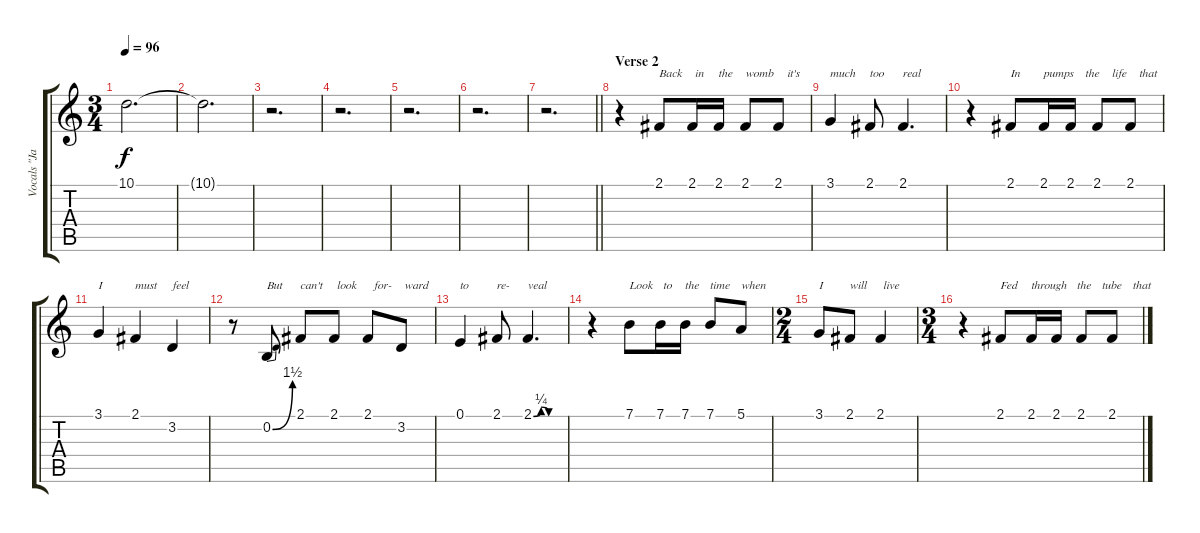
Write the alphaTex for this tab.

\track ("Vocals \"James Hetfield\"" "Vocals \"Ja") {instrument bassoon}
\staff {score tabs}
\tuning (E4 B3 G3 D3 A2 E2) {hide}
\ts (3 4)
\tempo 96
\clef g2
\ks c
10.1{t}.2{d dy f} |
10.1{t}.2{d} |
r.2{d volume 16} |
r.2{d} |
r.2{d} |
r.2{d} |
\barLineRight lightlight
r.2{d} |
\section ("" "Verse 2")
r.4 2.1.8{txt "Back"} 2.1.16{txt " in"} 2.1.16{txt "the"} 2.1.8{txt "womb"} 2.1.8{txt "   it's"} |
3.1.4{txt "much"} 2.1.8{txt "too"} 2.1.4{d txt "real"} |
r.4 2.1.8{txt "In"} 2.1.16{txt "pumps"} 2.1.16{txt "     the"} 2.1.8{txt "     life"} 2.1.8{txt "   that"} |
3.1.4{txt "I"} 2.1.4{txt "must"} 3.2.4{txt "feel"} |
r.8 0.2{be (bend 0 0 60 6)}.8{txt "But"} 2.1.8{txt "can't"} 2.1.8{txt " look"} 2.1.8{txt "  for-"} 3.2.8{txt " ward"} |
0.1.4{txt "to"} 2.1.8{txt "re-"} 2.1{be (custom 0 0 15 1 30 0 60 0)}.4{d txt "veal"} |
r.4 7.1.8{txt "Look"} 7.1.16{txt " to"} 7.1.16{txt "the"} 7.1.8{txt "time"} 5.1.8{txt "when"} |
\ts (2 4)
3.1.8{txt "I"} 2.1.8{txt "will"} 2.1.4{txt " live"} |
\ts (3 4)
r.4 2.1.8{txt "Fed"} 2.1.16{txt "through"} 2.1.16{txt "       the"} 2.1.8{txt "       tube"} 2.1.8{txt "       that"}
